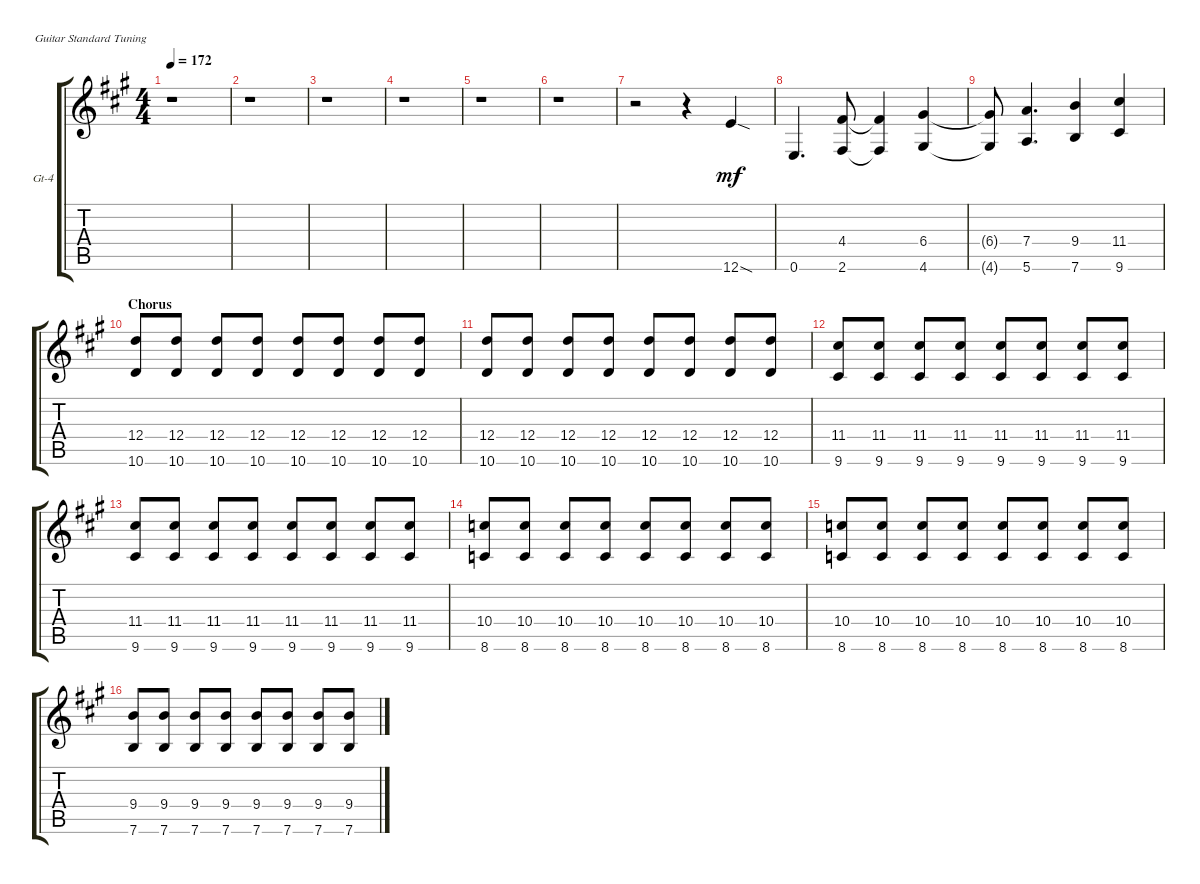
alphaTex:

\defaultSystemsLayout 4
\bracketExtendMode groupsimilarinstruments
\firstSystemTrackNameOrientation horizontal
\otherSystemsTrackNameOrientation horizontal
\track ("Guitar 4" "Gt-4") {instrument distortionguitar}
\staff {score tabs}
\tuning (E4 B3 G3 D3 A2 E2)
\ts (4 4)
\tempo 172
\clef g2
\scale
0.333333
\ks a
r.1{dy mf} |
\scale
0.333333 r.1 |
\scale
0.333333 r.1 |
\scale
0.333333 r.1 |
\scale
0.333333 r.1 |
\scale
0.333333 r.1 |
\scale
0.333333 r.2 r.4 12.6{sod}.4 |
\scale
0.333333 0.6.4{d} (2.6 4.4).8 (4.4{t} 2.6{t}).4 (4.6 6.4).4 |
\scale
0.333333 (6.4{t} 4.6{t}).8 (5.6 7.4).4{d} (7.6 9.4).4 (9.6 11.4).4 |
\section ("" "Chorus")
\scale
0.333333 (10.6 12.4).8 (10.6 12.4).8 (10.6 12.4).8 (10.6 12.4).8 (10.6 12.4).8 (10.6 12.4).8 (10.6 12.4).8 (10.6 12.4).8 |
\scale
0.333333 (10.6 12.4).8 (10.6 12.4).8 (10.6 12.4).8 (10.6 12.4).8 (10.6 12.4).8 (10.6 12.4).8 (10.6 12.4).8 (10.6 12.4).8 |
\scale
0.333333 (9.6 11.4).8 (9.6 11.4).8 (9.6 11.4).8 (9.6 11.4).8 (9.6 11.4).8 (9.6 11.4).8 (9.6 11.4).8 (9.6 11.4).8 |
\scale
0.333333 (9.6 11.4).8 (9.6 11.4).8 (9.6 11.4).8 (9.6 11.4).8 (9.6 11.4).8 (9.6 11.4).8 (9.6 11.4).8 (9.6 11.4).8 |
\scale
0.333333 (8.6 10.4).8 (8.6 10.4).8 (8.6 10.4).8 (8.6 10.4).8 (8.6 10.4).8 (8.6 10.4).8 (8.6 10.4).8 (8.6 10.4).8 |
\scale
0.333333 (8.6 10.4).8 (8.6 10.4).8 (8.6 10.4).8 (8.6 10.4).8 (8.6 10.4).8 (8.6 10.4).8 (8.6 10.4).8 (8.6 10.4).8 |
\scale
0.333333 (7.6 9.4).8 (7.6 9.4).8 (7.6 9.4).8 (7.6 9.4).8 (7.6 9.4).8 (7.6 9.4).8 (7.6 9.4).8 (7.6 9.4).8
